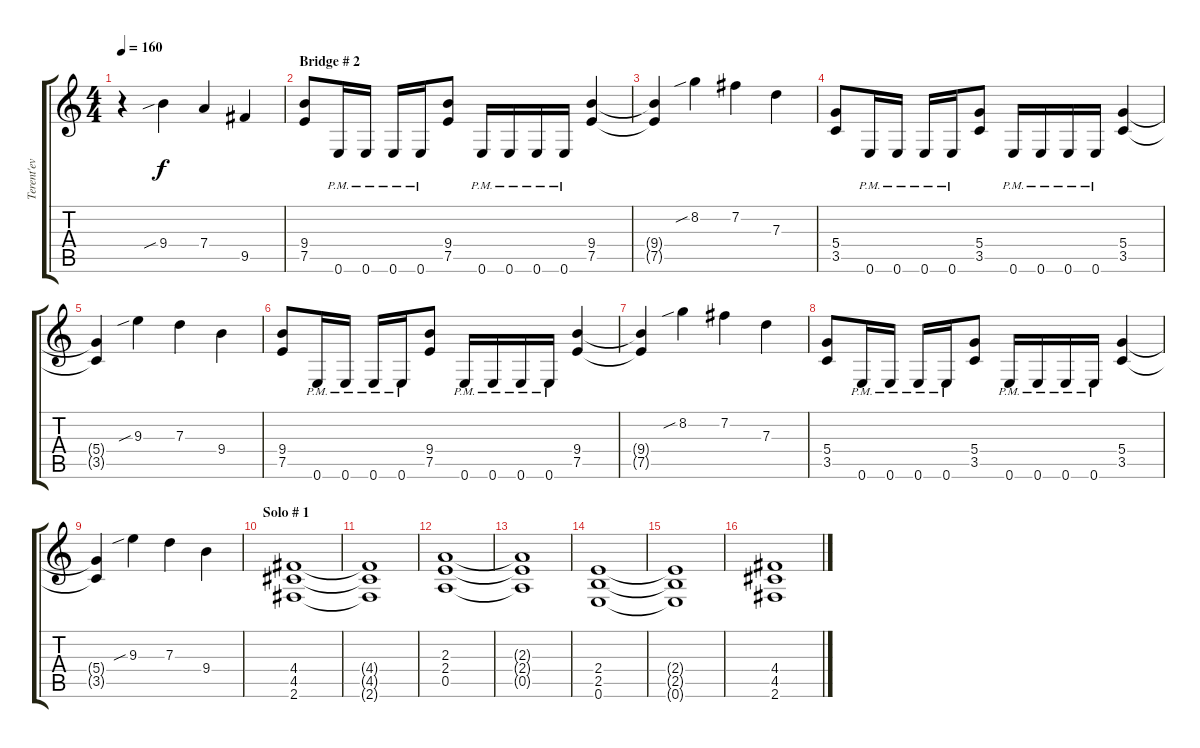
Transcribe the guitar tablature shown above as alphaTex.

\track ("Terent'ev " "Terent'ev ") {instrument distortionguitar}
\staff {score tabs}
\tuning (E4 B3 G3 D3 A2 E2) {hide}
\ts (4 4)
\tempo 160
\clef g2
\ks c
r.4{dy f} 9.4{sib}.4 7.4.4 9.5.4 |
\section ("" "Bridge # 2")
(9.4 7.5).8 0.6{pm}.16 0.6{pm}.16 0.6{pm}.16 0.6{pm}.16 (9.4 7.5).8 0.6{pm}.16 0.6{pm}.16 0.6{pm}.16 0.6{pm}.16 (9.4 7.5).4 |
(9.4{t} 7.5{t}).4 8.2{sib}.4 7.2.4 7.3.4 |
(5.4 3.5).8 0.6{pm}.16 0.6{pm}.16 0.6{pm}.16 0.6{pm}.16 (5.4 3.5).8 0.6{pm}.16 0.6{pm}.16 0.6{pm}.16 0.6{pm}.16 (5.4 3.5).4 |
(5.4{t} 3.5{t}).4 9.3{sib}.4 7.3.4 9.4.4 |
(9.4 7.5).8 0.6{pm}.16 0.6{pm}.16 0.6{pm}.16 0.6{pm}.16 (9.4 7.5).8 0.6{pm}.16 0.6{pm}.16 0.6{pm}.16 0.6{pm}.16 (9.4 7.5).4 |
(9.4{t} 7.5{t}).4 8.2{sib}.4 7.2.4 7.3.4 |
(5.4 3.5).8 0.6{pm}.16 0.6{pm}.16 0.6{pm}.16 0.6{pm}.16 (5.4 3.5).8 0.6{pm}.16 0.6{pm}.16 0.6{pm}.16 0.6{pm}.16 (5.4 3.5).4 |
(5.4{t} 3.5{t}).4 9.3{sib}.4 7.3.4 9.4.4 |
\section ("" "Solo # 1")
(4.4 4.5 2.6).1 |
(4.4{t} 4.5{t} 2.6{t}).1 |
(2.3 2.4 0.5).1 |
(2.3{t} 2.4{t} 0.5{t}).1 |
(2.4 2.5 0.6).1 |
(2.4{t} 2.5{t} 0.6{t}).1 |
(4.4 4.5 2.6).1
